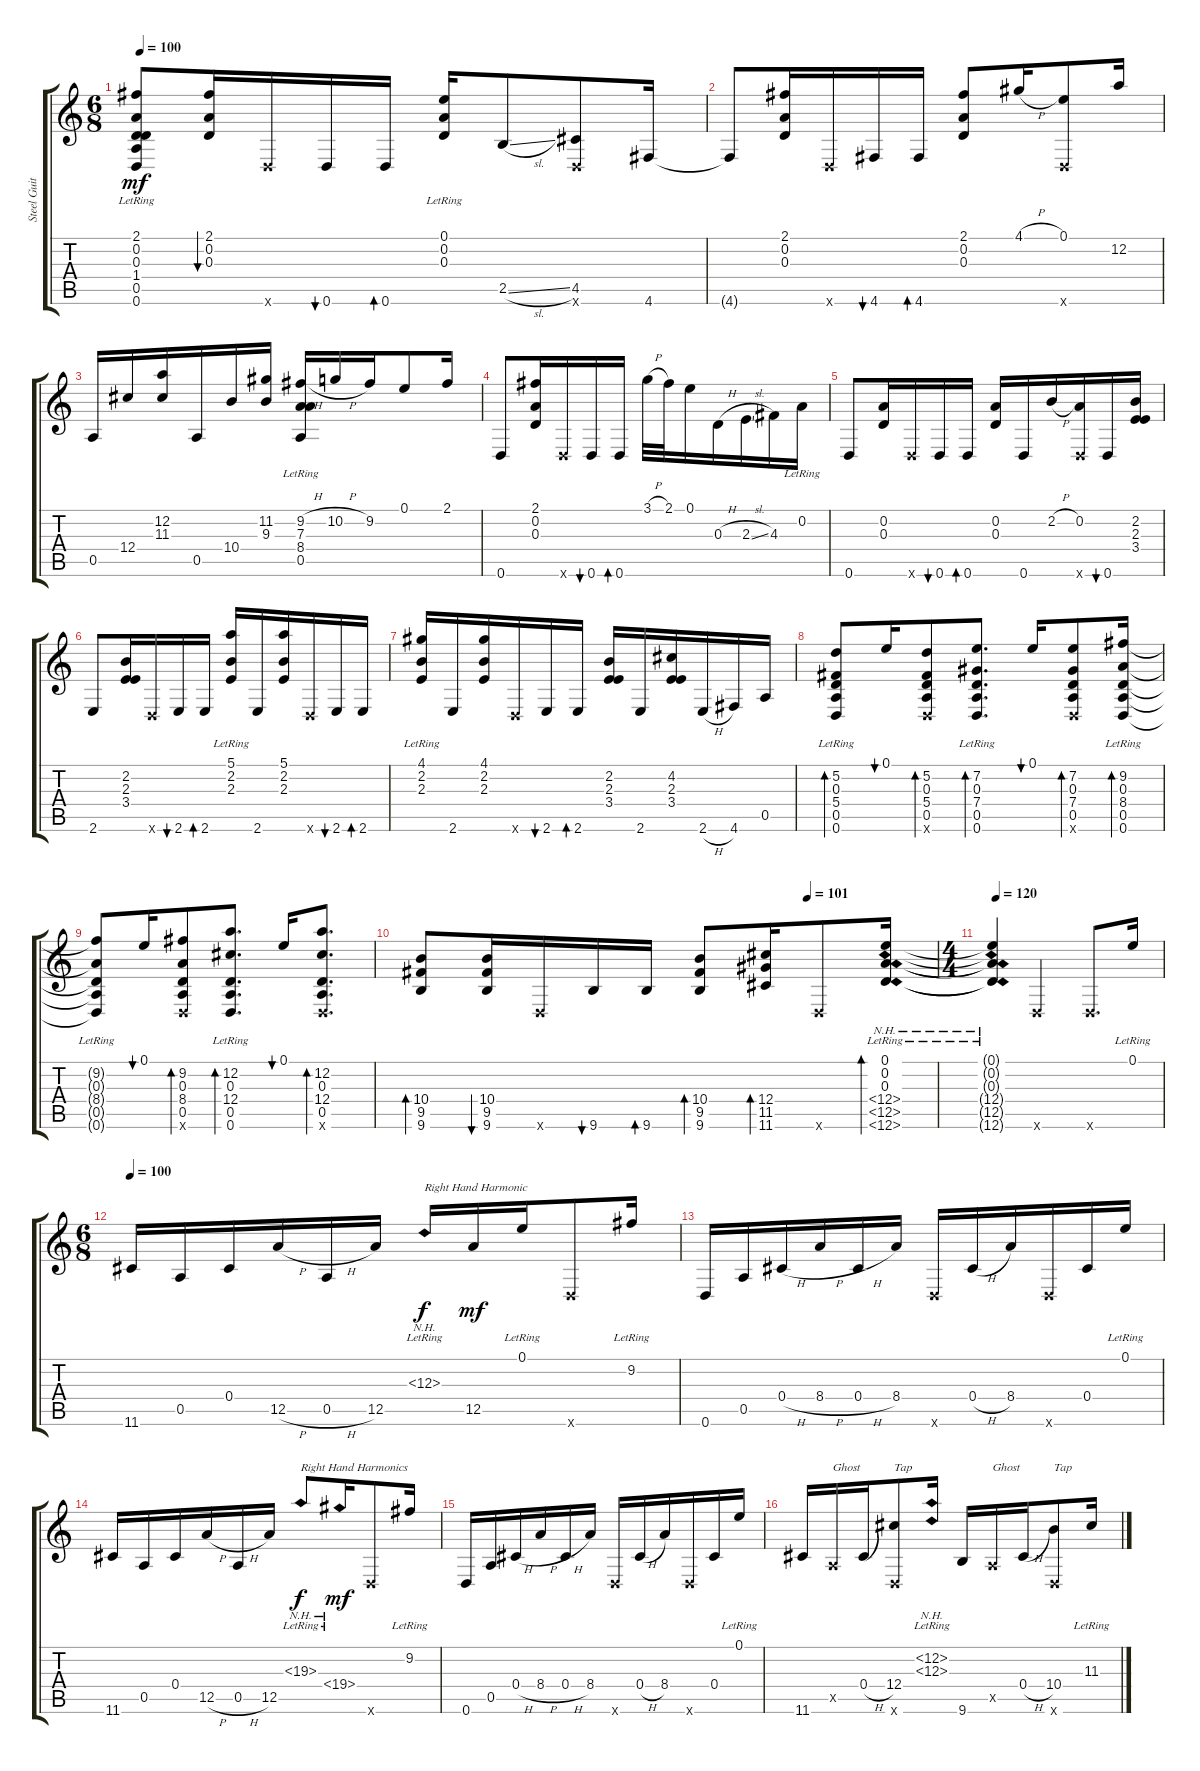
\track ("Steel Guitar" "Steel Guit") {instrument acousticguitarsteel}
\staff {score tabs}
\tuning (E4 A3 D3 Db3 A2 D2) {hide}
\ts (6 8)
\tempo 100
\clef g2
\ks c
(2.1{lr t} 0.2{t} 0.3{t} 1.4{t} 0.5{t} 0.6{t}).8{dy mf} (2.1 0.2 0.3).16{bu 30} 0.6{x}.16 0.6.16{bu 30} 0.6.16{bd 30} (0.1{lr} 0.2 0.3).16 2.5{sl}.8 (4.5 0.6{x}).8 4.6.16 |
4.6{t}.8 (2.1 0.2 0.3).16 0.6{x}.16 4.6.16{bu 30} 4.6.16{bd 30} (2.1 0.2 0.3).8 4.1{h}.16 (0.1 0.6{x}).8 12.2.16 |
0.5.16 12.4.16 (12.2 11.3).16 0.5.16 10.4.16 (11.2 9.3).16 (9.2{h} 7.3{lr} 8.4{lr} 0.5{lr}).16 10.2{h}.16 9.2.16 0.1.8 2.1.16 |
0.6.8 (2.1 0.2 0.3).16 0.6{x}.16 0.6.16{bu 30} 0.6.16{bd 30} 3.1{h}.32 2.1.32 0.1.16 0.3{h}.16 2.3{sl}.16 4.3.16 0.2{lr}.16 |
0.6.8 (0.2 0.3).16 0.6{x}.16 0.6.16{bu 30} 0.6.16{bd 30} (0.2 0.3).16 0.6.16 2.2{h}.16 (0.2 0.6{x}).16 0.6.16{bu 30} (2.2 2.3 3.4).16 |
2.6.8 (2.2 2.3 3.4).16 0.6{x}.16 2.6.16{bu 30} 2.6.16{bd 30} (5.1{lr} 2.2 2.3).16 2.6.16 (5.1 2.2 2.3).16 0.6{x}.16 2.6.16{bu 30} 2.6.16{bd 30} |
(4.1 2.2{lr} 2.3).16 2.6.16 (4.1 2.2 2.3).16 0.6{x}.16 2.6.16{bu 30} 2.6.16{bd 30} (2.2 2.3 3.4).16 2.6.16 (4.2 2.3 3.4).16 2.6{h}.16 4.6.16 0.5.16 |
(5.2{lr} 0.3{lr} 5.4{lr} 0.5{lr} 0.6{lr}).8{bd 30} 0.1.16{bu 30} (5.2 0.3 5.4 0.5 0.6{x}).8{bd 30} (7.2{lr} 0.3{lr} 7.4{lr} 0.5{lr} 0.6{lr}).8{d bd 30} 0.1.16{bu 30} (7.2 0.3 7.4 0.5 0.6{x}).8{bd 30} (9.2{lr} 0.3{lr} 8.4{lr} 0.5{lr} 0.6{lr}).16{bd 30} |
(9.2{lr t} 0.3{lr t} 8.4{lr t} 0.5{lr t} 0.6{lr t}).8 0.1.16{bu 30} (9.2 0.3 8.4 0.5 0.6{x}).8{bd 30} (12.2{lr} 0.3{lr} 12.4{lr} 0.5{lr} 0.6{lr}).8{d bd 30} 0.1.16{bu 30} (12.2 0.3 12.4 0.5 0.6{x}).8{d bd 30} |
\tempo (101 0.75)
(10.4 9.5 9.6).8{bd 30} (10.4 9.5 9.6).16{bu 30} 0.6{x}.16 9.6.16{bu 30} 9.6.16{bd 30} (10.4 9.5 9.6).8{bd 30} (12.4 11.5 11.6).16{bd 30} 0.6{x}.8 (0.1{lr} 0.2{lr} 0.3{lr} 12.4{nh lr} 12.5{nh lr} 12.6{nh lr}).16{bd 30} |
\ts (4 4)
\tempo 120
(0.1{lr t} 0.2{lr t} 0.3{lr t} 12.4{nh lr t} 12.5{nh lr t} 12.6{nh lr t}).4 0.6{x}.2 0.6{x}.8{d} 0.1{lr}.16 |
\ts (6 8)
\section ("" "")
\tempo 100
11.6.16 0.5.16 0.4.16 12.5{h}.16 0.5{h}.16 12.5.16 12.3{nh lr}.16{txt "Right Hand Harmonic" dy f} 12.5.16{dy mf} 0.1{lr}.16 0.6{x}.8 9.2{lr}.16 |
0.6.16 0.5.16 0.4{h}.16 8.4{h}.16 0.4{h}.16 8.4.16 0.6{x}.16 0.4{h}.16 8.4.16 0.6{x}.16 0.4.16 0.1{lr}.16 |
11.6.16 0.5.16 0.4.16 12.5{h}.16 0.5{h}.16 12.5.16 19.3{nh lr}.8{txt "Right Hand Harmonics" dy f} 19.4{nh lr}.16{dy mf} 0.6{x}.8 9.2{lr}.16 |
0.6.16 0.5.16 0.4{h}.16 8.4{h}.16 0.4{h}.16 8.4.16 0.6{x}.16 0.4{h}.16 8.4.16 0.6{x}.16 0.4.16 0.1{lr}.16 |
11.6.16 0.5{x}.16{txt "Ghost"} 0.4{h}.16 (12.4 0.6{x}).8{txt "Tap"} (12.2{nh lr} 12.3{nh lr}).16 9.6.16 0.5{x}.16{txt "Ghost"} 0.4{h}.16 (10.4 0.6{x}).8{txt "Tap"} 11.3{lr}.16
